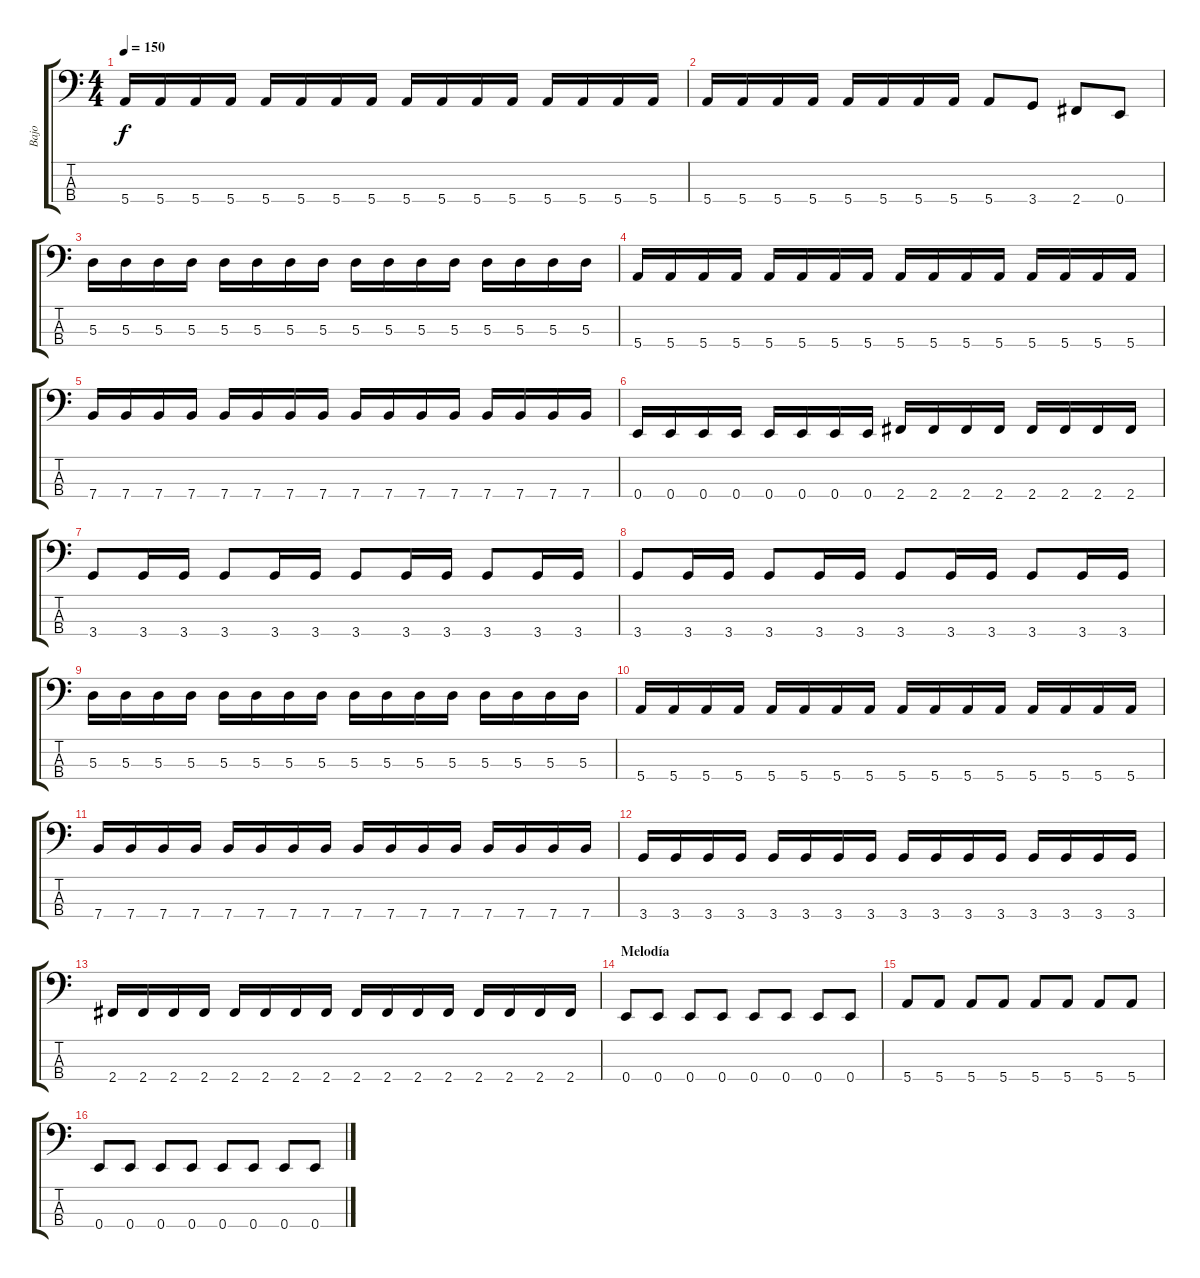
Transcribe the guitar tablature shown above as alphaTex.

\track ("Bajo" "Bajo") {instrument electricbassfinger}
\staff {score tabs}
\tuning (G2 D2 A1 E1) {hide}
\ts (4 4)
\tempo 150
\clef f4
\ks c
5.4.16{dy f} 5.4.16 5.4.16 5.4.16 5.4.16 5.4.16 5.4.16 5.4.16 5.4.16 5.4.16 5.4.16 5.4.16 5.4.16 5.4.16 5.4.16 5.4.16 |
5.4.16 5.4.16 5.4.16 5.4.16 5.4.16 5.4.16 5.4.16 5.4.16 5.4.8 3.4.8 2.4.8 0.4.8 |
5.3.16 5.3.16 5.3.16 5.3.16 5.3.16 5.3.16 5.3.16 5.3.16 5.3.16 5.3.16 5.3.16 5.3.16 5.3.16 5.3.16 5.3.16 5.3.16 |
5.4.16 5.4.16 5.4.16 5.4.16 5.4.16 5.4.16 5.4.16 5.4.16 5.4.16 5.4.16 5.4.16 5.4.16 5.4.16 5.4.16 5.4.16 5.4.16 |
7.4.16 7.4.16 7.4.16 7.4.16 7.4.16 7.4.16 7.4.16 7.4.16 7.4.16 7.4.16 7.4.16 7.4.16 7.4.16 7.4.16 7.4.16 7.4.16 |
0.4.16 0.4.16 0.4.16 0.4.16 0.4.16 0.4.16 0.4.16 0.4.16 2.4.16 2.4.16 2.4.16 2.4.16 2.4.16 2.4.16 2.4.16 2.4.16 |
3.4.8 3.4.16 3.4.16 3.4.8 3.4.16 3.4.16 3.4.8 3.4.16 3.4.16 3.4.8 3.4.16 3.4.16 |
3.4.8 3.4.16 3.4.16 3.4.8 3.4.16 3.4.16 3.4.8 3.4.16 3.4.16 3.4.8 3.4.16 3.4.16 |
5.3.16 5.3.16 5.3.16 5.3.16 5.3.16 5.3.16 5.3.16 5.3.16 5.3.16 5.3.16 5.3.16 5.3.16 5.3.16 5.3.16 5.3.16 5.3.16 |
5.4.16 5.4.16 5.4.16 5.4.16 5.4.16 5.4.16 5.4.16 5.4.16 5.4.16 5.4.16 5.4.16 5.4.16 5.4.16 5.4.16 5.4.16 5.4.16 |
7.4.16 7.4.16 7.4.16 7.4.16 7.4.16 7.4.16 7.4.16 7.4.16 7.4.16 7.4.16 7.4.16 7.4.16 7.4.16 7.4.16 7.4.16 7.4.16 |
3.4.16 3.4.16 3.4.16 3.4.16 3.4.16 3.4.16 3.4.16 3.4.16 3.4.16 3.4.16 3.4.16 3.4.16 3.4.16 3.4.16 3.4.16 3.4.16 |
2.4.16 2.4.16 2.4.16 2.4.16 2.4.16 2.4.16 2.4.16 2.4.16 2.4.16 2.4.16 2.4.16 2.4.16 2.4.16 2.4.16 2.4.16 2.4.16 |
\section ("" "Melodía")
0.4.8 0.4.8 0.4.8 0.4.8 0.4.8 0.4.8 0.4.8 0.4.8 |
5.4.8 5.4.8 5.4.8 5.4.8 5.4.8 5.4.8 5.4.8 5.4.8 |
0.4.8 0.4.8 0.4.8 0.4.8 0.4.8 0.4.8 0.4.8 0.4.8
